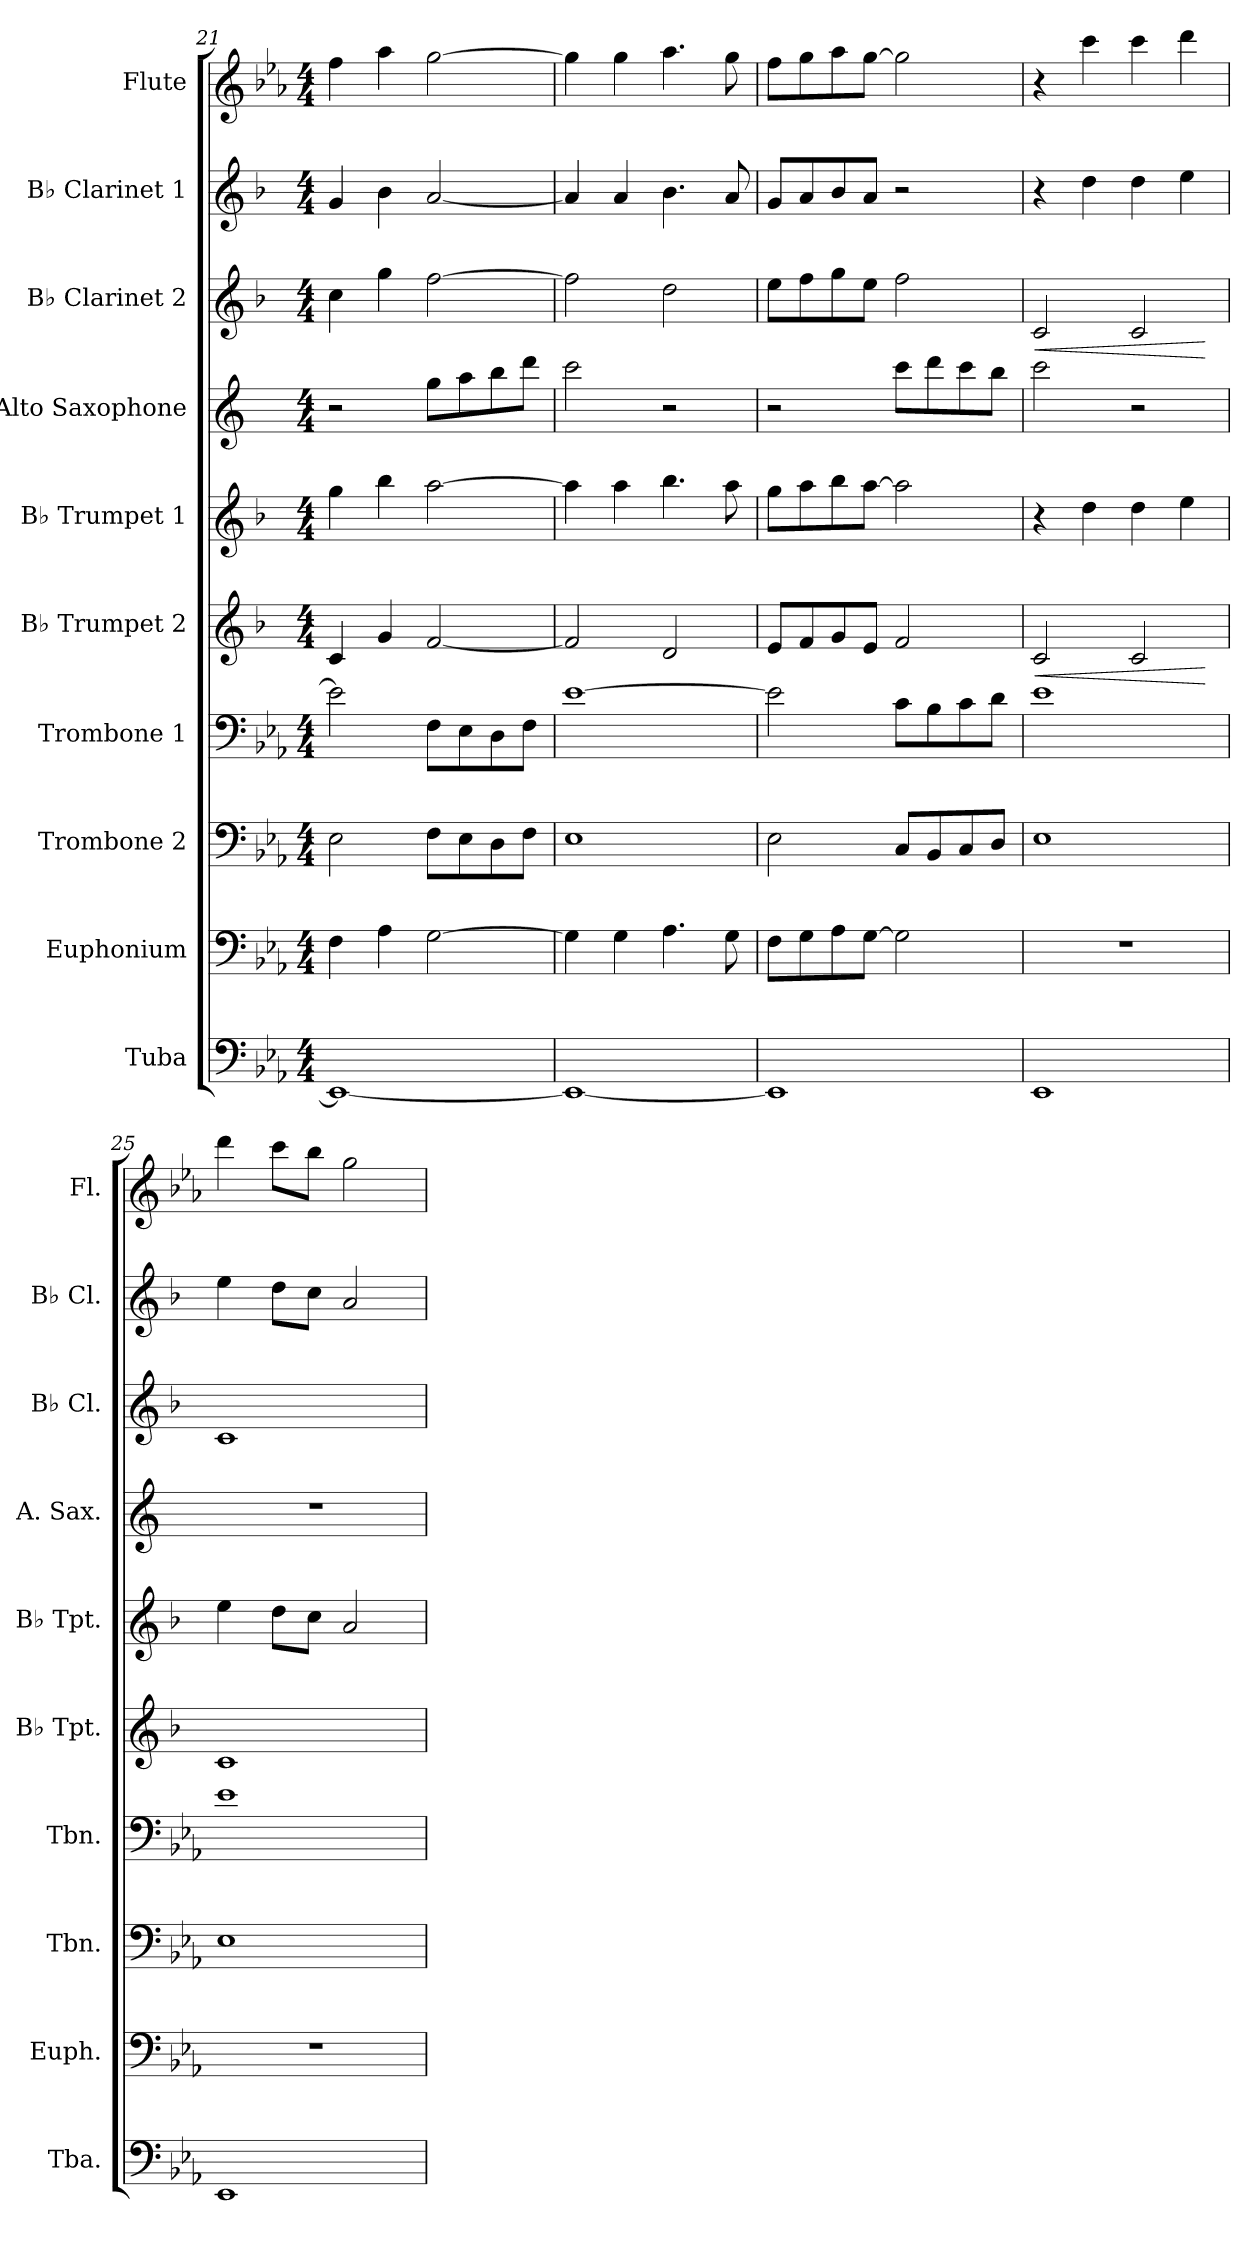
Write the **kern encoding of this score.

**kern	**kern	**kern	**kern	**kern	**dynam	**kern	**kern	**kern	**dynam	**kern	**kern
*part10	*part9	*part8	*part7	*part6	*part6	*part5	*part4	*part3	*part3	*part2	*part1
*staff10	*staff9	*staff8	*staff7	*staff6	*staff6	*staff5	*staff4	*staff3	*staff3	*staff2	*staff1
*I"Tuba	*I"Euphonium	*I"Trombone 2	*I"Trombone 1	*I"B♭ Trumpet 2	*	*I"B♭ Trumpet 1	*I"Alto Saxophone	*I"B♭ Clarinet 2	*	*I"B♭ Clarinet 1	*I"Flute
*I'Tba.	*I'Euph.	*I'Tbn.	*I'Tbn.	*I'B♭ Tpt.	*	*I'B♭ Tpt.	*I'A. Sax.	*I'B♭ Cl.	*	*I'B♭ Cl.	*I'Fl.
*clefF4	*clefF4	*clefF4	*clefF4	*clefG2	*	*clefG2	*clefG2	*clefG2	*	*clefG2	*clefG2
*	*	*	*	*ITrd1c2	*	*ITrd1c2	*ITrd5c9	*ITrd1c2	*	*ITrd1c2	*
*k[b-e-a-]	*k[b-e-a-]	*k[b-e-a-]	*k[b-e-a-]	*k[b-e-a-]	*	*k[b-e-a-]	*k[b-e-a-]	*k[b-e-a-]	*	*k[b-e-a-]	*k[b-e-a-]
*M4/4	*M4/4	*M4/4	*M4/4	*M4/4	*	*M4/4	*M4/4	*M4/4	*	*M4/4	*M4/4
=21	=21	=21	=21	=21	=21	=21	=21	=21	=21	=21	=21
1EE-_	4F\	2E-\	2e-\]	4B-/	.	4ff\	2r	4b-\	.	4f/	4ff\
.	4A-\	.	.	4f/	.	4aa-\	.	4ff\	.	4a-\	4aa-\
.	[2G\	8F\L	8F\L	[2e-/	.	[2gg\	8b-\L	[2ee-\	.	[2g/	[2gg\
.	.	8E-\	8E-\	.	.	.	8cc\	.	.	.	.
.	.	8D\	8D\	.	.	.	8dd\	.	.	.	.
.	.	8F\J	8F\J	.	.	.	8ff\J	.	.	.	.
=22	=22	=22	=22	=22	=22	=22	=22	=22	=22	=22	=22
1EE-_	4G\]	1E-	[1e-	2e-/]	.	4gg\]	2ee-\	2ee-\]	.	4g/]	4gg\]
.	4G\	.	.	.	.	4gg\	.	.	.	4g/	4gg\
.	4.A-\	.	.	2c/	.	4.aa-\	2r	2cc\	.	4.a-\	4.aa-\
.	8G\	.	.	.	.	8gg\	.	.	.	8g/	8gg\
=23	=23	=23	=23	=23	=23	=23	=23	=23	=23	=23	=23
1EE-]	8F\L	2E-\	2e-\]	8d/L	.	8ff\L	2r	8dd\L	.	8f/L	8ff\L
.	8G\	.	.	8e-/	.	8gg\	.	8ee-\	.	8g/	8gg\
.	8A-\	.	.	8f/	.	8aa-\	.	8ff\	.	8a-/	8aa-\
.	[8G\J	.	.	8d/J	.	[8gg\J	.	8dd\J	.	8g/J	[8gg\J
.	2G\]	8C/L	8c\L	2e-/	.	2gg\]	8ee-\L	2ee-\	.	2r	2gg\]
.	.	8BB-/	8B-\	.	.	.	8ff\	.	.	.	.
.	.	8C/	8c\	.	.	.	8ee-\	.	.	.	.
.	.	8D/J	8d\J	.	.	.	8dd\J	.	.	.	.
!!LO:PB:g=z
=24	=24	=24	=24	=24	=24	=24	=24	=24	=24	=24	=24
!	!	!	!	!	!LO:HP:b	!	!	!	!LO:HP:b	!	!
1EE-	1r	1E-	1e-	2B-/	<	4r	2ee-\	2B-/	<	4r	4r
.	.	.	.	.	.	4cc\	.	.	.	4cc\	4ccc\
.	.	.	.	2B-/	.	4cc\	2r	2B-/	.	4cc\	4ccc\
.	.	.	.	.	.	4dd\	.	.	.	4dd\	4ddd\
.	.	.	.	.	[	.	.	.	[	.	.
=25	=25	=25	=25	=25	=25	=25	=25	=25	=25	=25	=25
1EE-	1r	1E-	1e-	1B-	.	4dd\	1r	1B-	.	4dd\	4ddd\
.	.	.	.	.	.	8cc\L	.	.	.	8cc\L	8ccc\L
.	.	.	.	.	.	8b-\J	.	.	.	8b-\J	8bb-\J
.	.	.	.	.	.	2g/	.	.	.	2g/	2gg\
=	=	=	=	=	=	=	=	=	=	=	=
*-	*-	*-	*-	*-	*-	*-	*-	*-	*-	*-	*-
